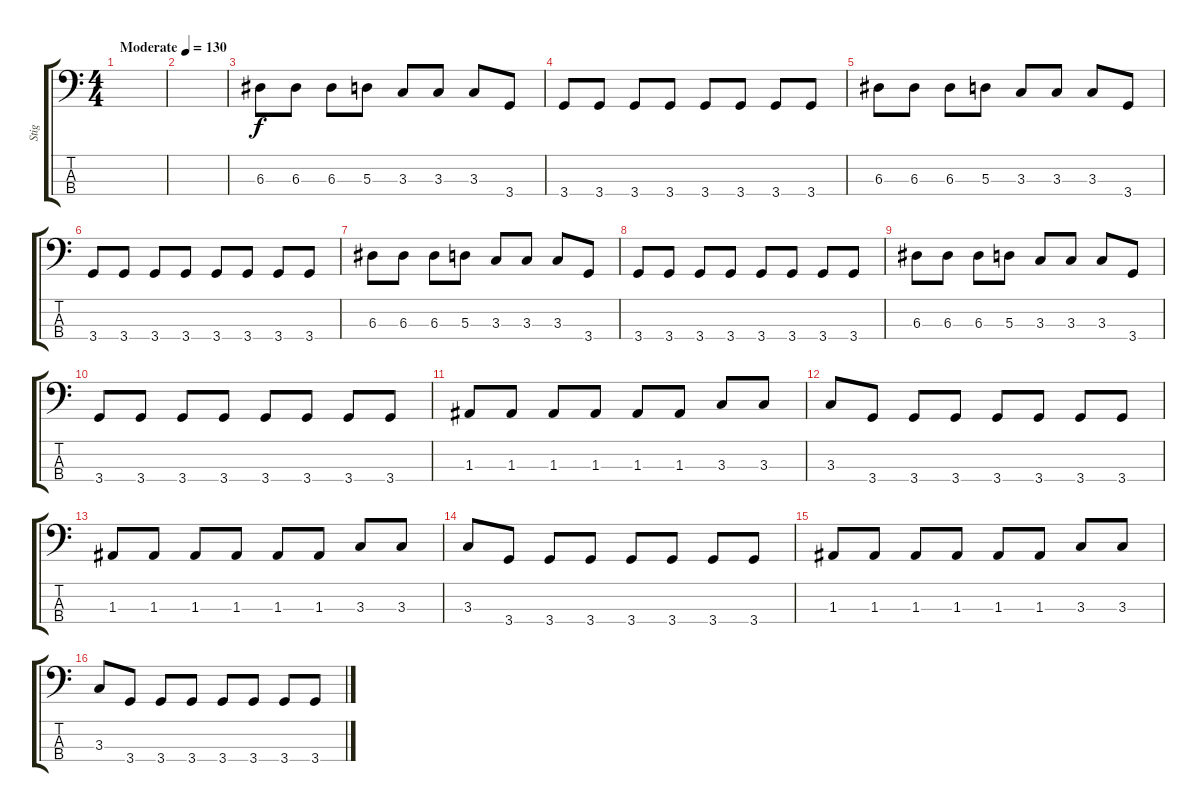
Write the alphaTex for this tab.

\track ("Stig" "Stig") {instrument electricbassfinger}
\staff {score tabs}
\tuning (G2 D2 A1 E1) {hide}
\ts (4 4)
\tempo (130 "Moderate")
\clef f4
\ks c
|
|
6.3.8 6.3.8 6.3.8 5.3.8 3.3.8 3.3.8 3.3.8 3.4.8 |
3.4.8 3.4.8 3.4.8 3.4.8 3.4.8 3.4.8 3.4.8 3.4.8 |
6.3.8 6.3.8 6.3.8 5.3.8 3.3.8 3.3.8 3.3.8 3.4.8 |
3.4.8 3.4.8 3.4.8 3.4.8 3.4.8 3.4.8 3.4.8 3.4.8 |
6.3.8 6.3.8 6.3.8 5.3.8 3.3.8 3.3.8 3.3.8 3.4.8 |
3.4.8 3.4.8 3.4.8 3.4.8 3.4.8 3.4.8 3.4.8 3.4.8 |
6.3.8 6.3.8 6.3.8 5.3.8 3.3.8 3.3.8 3.3.8 3.4.8 |
3.4.8 3.4.8 3.4.8 3.4.8 3.4.8 3.4.8 3.4.8 3.4.8 |
1.3.8 1.3.8 1.3.8 1.3.8 1.3.8 1.3.8 3.3.8 3.3.8 |
3.3.8 3.4.8 3.4.8 3.4.8 3.4.8 3.4.8 3.4.8 3.4.8 |
1.3.8 1.3.8 1.3.8 1.3.8 1.3.8 1.3.8 3.3.8 3.3.8 |
3.3.8 3.4.8 3.4.8 3.4.8 3.4.8 3.4.8 3.4.8 3.4.8 |
1.3.8 1.3.8 1.3.8 1.3.8 1.3.8 1.3.8 3.3.8 3.3.8 |
3.3.8 3.4.8 3.4.8 3.4.8 3.4.8 3.4.8 3.4.8 3.4.8
